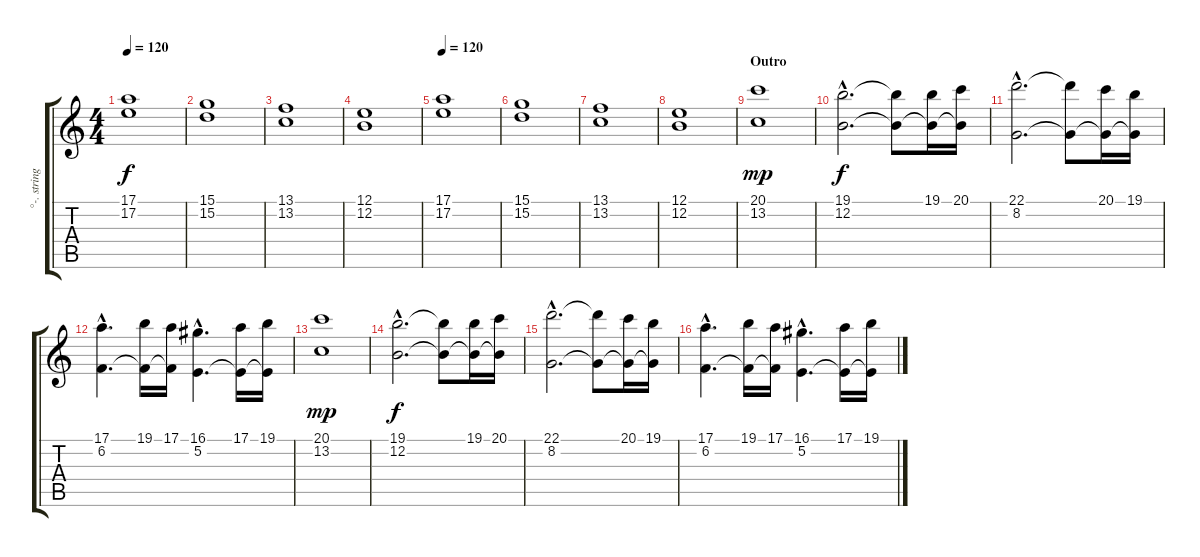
\track ("°-. strings .-°" "°-. string") {instrument synthstrings1}
\staff {score tabs}
\tuning (E4 B3 G3 D3 A2 E2) {hide}
\ts (4 4)
\tempo 120
\clef g2
\ks c
(17.1 17.2).1{dy f} |
(15.1 15.2).1 |
(13.1 13.2).1 |
(12.1 12.2).1 |
\tempo 120
(17.1 17.2).1 |
(15.1 15.2).1 |
(13.1 13.2).1 |
(12.1 12.2).1 |
\section ("" "Outro")
(20.1 13.2).1{dy mp volume 12} |
(19.1{hac} 12.2{hac}).2{d dy f} (19.1{t} 12.2{t}).8 (19.1 12.2{t}).16 (20.1 12.2{t}).16 |
(22.1{hac} 8.2{hac}).2{d} (22.1{t} 8.2{t}).8 (20.1 8.2{t}).16 (19.1 8.2{t}).16 |
(17.1{hac} 6.2{hac}).4{d} (19.1 6.2{t}).16 (17.1 6.2{t}).16 (16.1{hac} 5.2{hac}).4{d} (17.1 5.2{t}).16 (19.1 5.2{t}).16 |
(20.1 13.2).1{dy mp} |
(19.1{hac} 12.2{hac}).2{d dy f} (19.1{t} 12.2{t}).8 (19.1 12.2{t}).16 (20.1 12.2{t}).16 |
(22.1{hac} 8.2{hac}).2{d} (22.1{t} 8.2{t}).8 (20.1 8.2{t}).16 (19.1 8.2{t}).16 |
(17.1{hac} 6.2{hac}).4{d} (19.1 6.2{t}).16 (17.1 6.2{t}).16 (16.1{hac} 5.2{hac}).4{d} (17.1 5.2{t}).16 (19.1 5.2{t}).16
